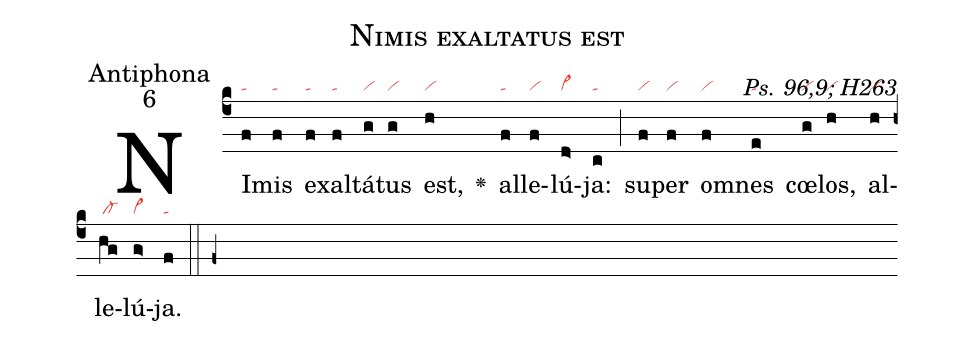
name:Nimis exaltatus est;
office-part:Antiphona;
mode:6;
commentary:Ps. 96,9; H263;
nabc-lines:1;
%%
(c4)NI(f|ta)mis(f|ta) e(f|ta)xal(f|ta)tá(g|vi)tus(g|vi) est,(h|vi) <v>\greheightstar</v>()
al(f|ta)le(f|vi)lú(d>|vi>)ja:(c|ta) (;)
su(f|vi)per(f|vi) om(f|vi)nes(e|ta) cœ(g|vi)los,(h|vi) al(h|vi)le(hg|/cl-)lú(g>|vi>)ja.(f|ta) (::f+)
